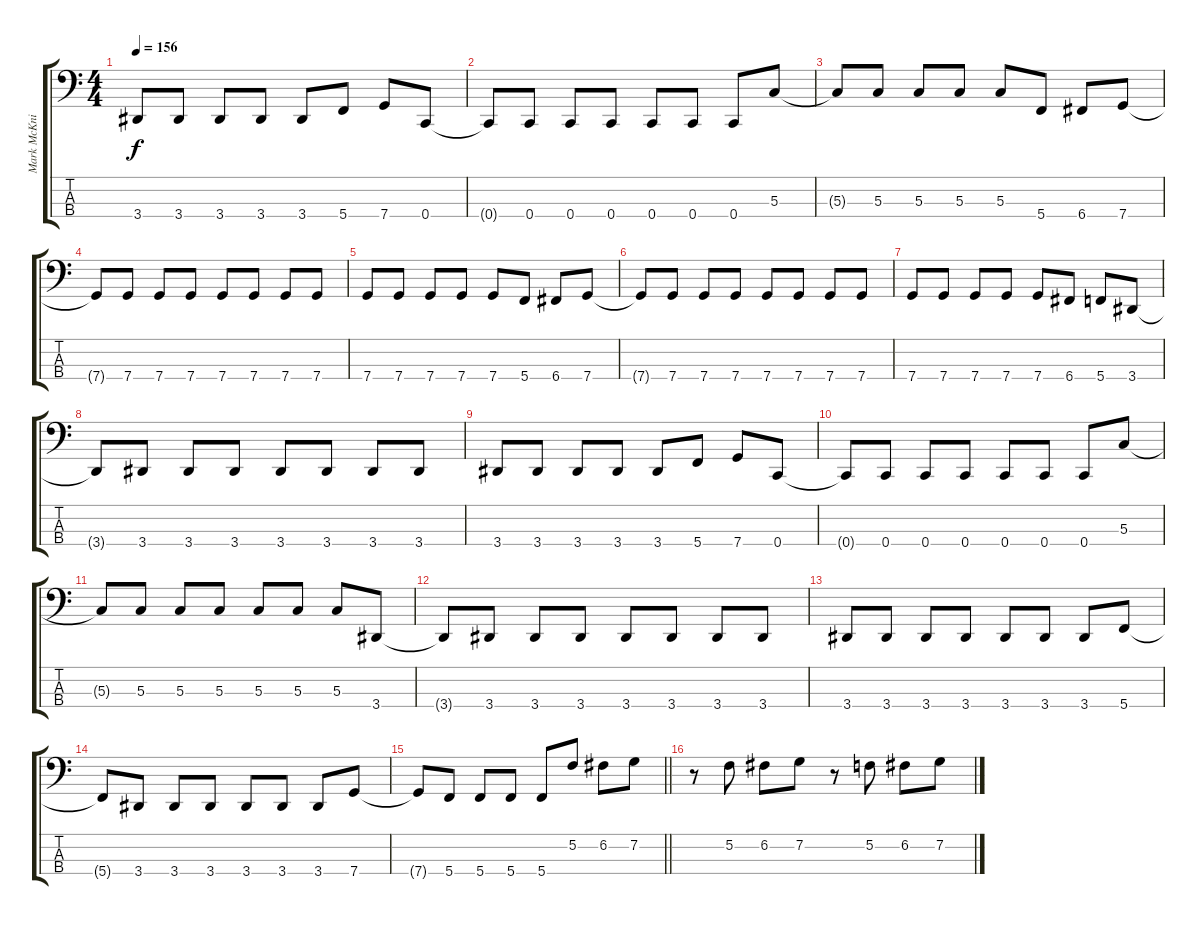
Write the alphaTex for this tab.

\track ("Mark McKnight" "Mark McKni") {instrument electricbassfinger}
\staff {score tabs}
\tuning (F2 C2 G1 C1) {hide}
\ts (4 4)
\tempo 156
\clef f4
\ks c
3.4.8{dy f} 3.4.8 3.4.8 3.4.8 3.4.8 5.4.8 7.4.8 0.4.8 |
0.4{t}.8 0.4.8 0.4.8 0.4.8 0.4.8 0.4.8 0.4.8 5.3.8 |
5.3{t}.8 5.3.8 5.3.8 5.3.8 5.3.8 5.4.8 6.4.8 7.4.8 |
7.4{t}.8 7.4.8 7.4.8 7.4.8 7.4.8 7.4.8 7.4.8 7.4.8 |
7.4.8 7.4.8 7.4.8 7.4.8 7.4.8 5.4.8 6.4.8 7.4.8 |
7.4{t}.8 7.4.8 7.4.8 7.4.8 7.4.8 7.4.8 7.4.8 7.4.8 |
7.4.8 7.4.8 7.4.8 7.4.8 7.4.8 6.4.8 5.4.8 3.4.8 |
3.4{t}.8 3.4.8 3.4.8 3.4.8 3.4.8 3.4.8 3.4.8 3.4.8 |
3.4.8 3.4.8 3.4.8 3.4.8 3.4.8 5.4.8 7.4.8 0.4.8 |
0.4{t}.8 0.4.8 0.4.8 0.4.8 0.4.8 0.4.8 0.4.8 5.3.8 |
5.3{t}.8 5.3.8 5.3.8 5.3.8 5.3.8 5.3.8 5.3.8 3.4.8 |
3.4{t}.8 3.4.8 3.4.8 3.4.8 3.4.8 3.4.8 3.4.8 3.4.8 |
3.4.8 3.4.8 3.4.8 3.4.8 3.4.8 3.4.8 3.4.8 5.4.8 |
5.4{t}.8 3.4.8 3.4.8 3.4.8 3.4.8 3.4.8 3.4.8 7.4.8 |
\barLineRight lightlight
7.4{t}.8 5.4.8 5.4.8 5.4.8 5.4.8 5.2.8 6.2.8 7.2.8 |
r.8 5.2.8 6.2.8 7.2.8 r.8 5.2.8 6.2.8 7.2.8
